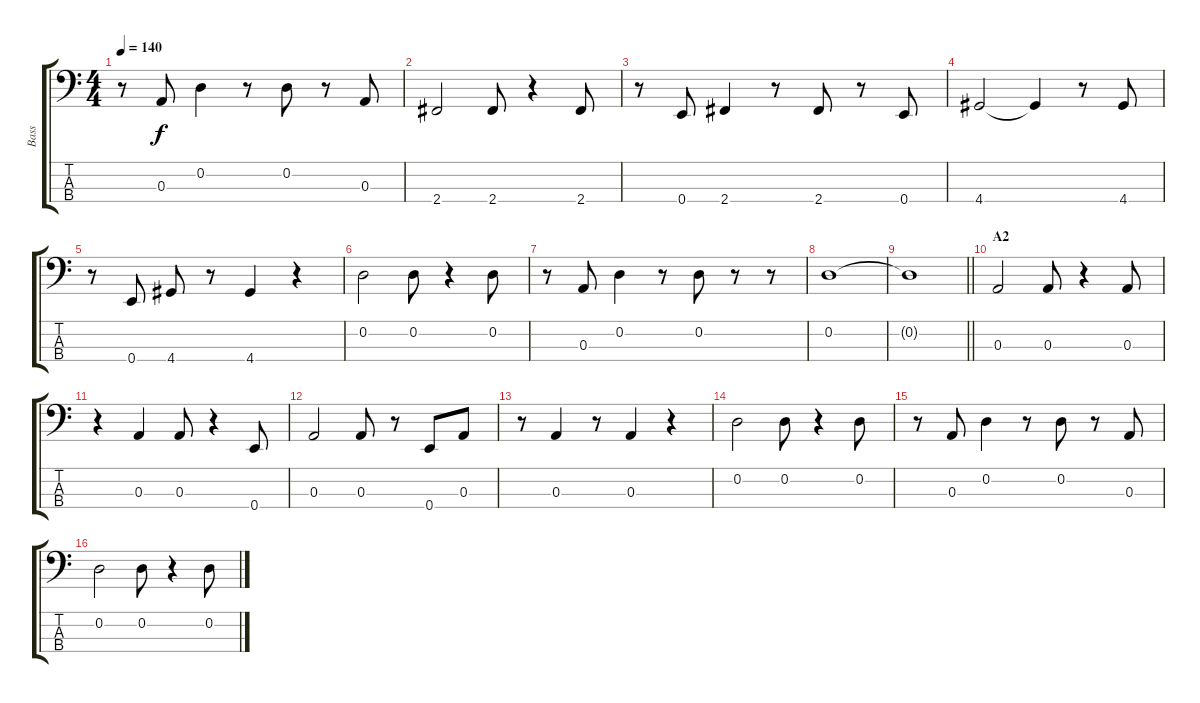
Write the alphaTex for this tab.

\track ("Bass" "Bass") {instrument electricbassfinger}
\staff {score tabs}
\tuning (G2 D2 A1 E1) {hide}
\ts (4 4)
\tempo 140
\clef f4
\ks c
r.8{dy f} 0.3.8 0.2.4 r.8 0.2.8 r.8 0.3.8 |
2.4.2 2.4.8 r.4 2.4.8 |
r.8 0.4.8 2.4.4 r.8 2.4.8 r.8 0.4.8 |
4.4.2 4.4{t}.4 r.8 4.4.8 |
r.8 0.4.8 4.4.8 r.8 4.4.4 r.4 |
0.2.2 0.2.8 r.4 0.2.8 |
r.8 0.3.8 0.2.4 r.8 0.2.8 r.8 r.8 |
0.2.1 |
\barLineRight lightlight
0.2{t}.1 |
\section ("" "A2")
0.3.2 0.3.8 r.4 0.3.8 |
r.4 0.3.4 0.3.8 r.4 0.4.8 |
0.3.2 0.3.8 r.8 0.4.8 0.3.8 |
r.8 0.3.4 r.8 0.3.4 r.4 |
0.2.2 0.2.8 r.4 0.2.8 |
r.8 0.3.8 0.2.4 r.8 0.2.8 r.8 0.3.8 |
0.2.2 0.2.8 r.4 0.2.8
